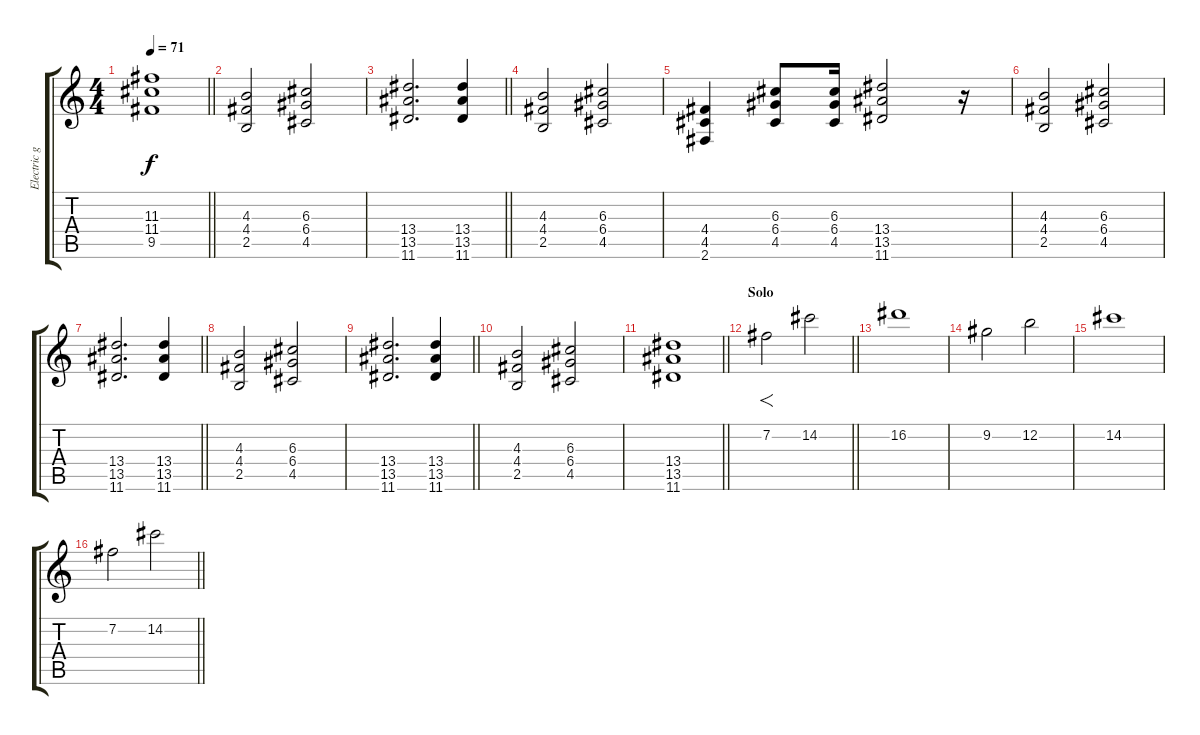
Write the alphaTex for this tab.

\track ("Electric guitar" "Electric g") {instrument distortionguitar}
\staff {score tabs}
\tuning (E4 B3 G3 D3 A2 E2) {hide}
\ts (4 4)
\tempo 71
\clef g2
\barLineRight lightlight
\ks c
(11.3 11.4 9.5).1{dy f} |
(4.3 4.4 2.5).2 (6.3 6.4 4.5).2 |
\barLineRight lightlight
(13.4 13.5 11.6).2{d} (13.4 13.5 11.6).4 |
(4.3 4.4 2.5).2 (6.3 6.4 4.5).2 |
(4.4 4.5 2.6).4 (6.3 6.4 4.5).8 (6.3 6.4 4.5).16 (13.4 13.5 11.6).2 r.16 |
(4.3 4.4 2.5).2 (6.3 6.4 4.5).2 |
\barLineRight lightlight
(13.4 13.5 11.6).2{d} (13.4 13.5 11.6).4 |
(4.3 4.4 2.5).2 (6.3 6.4 4.5).2 |
\barLineRight lightlight
(13.4 13.5 11.6).2{d} (13.4 13.5 11.6).4 |
(4.3 4.4 2.5).2 (6.3 6.4 4.5).2 |
\barLineRight lightlight
(13.4 13.5 11.6).1 |
\section ("" "Solo")
\barLineRight lightlight
7.2.2{f volume 11} 14.2.2 |
16.2.1 |
9.2.2 12.2.2 |
14.2.1 |
\barLineRight lightlight
7.2.2 14.2.2
